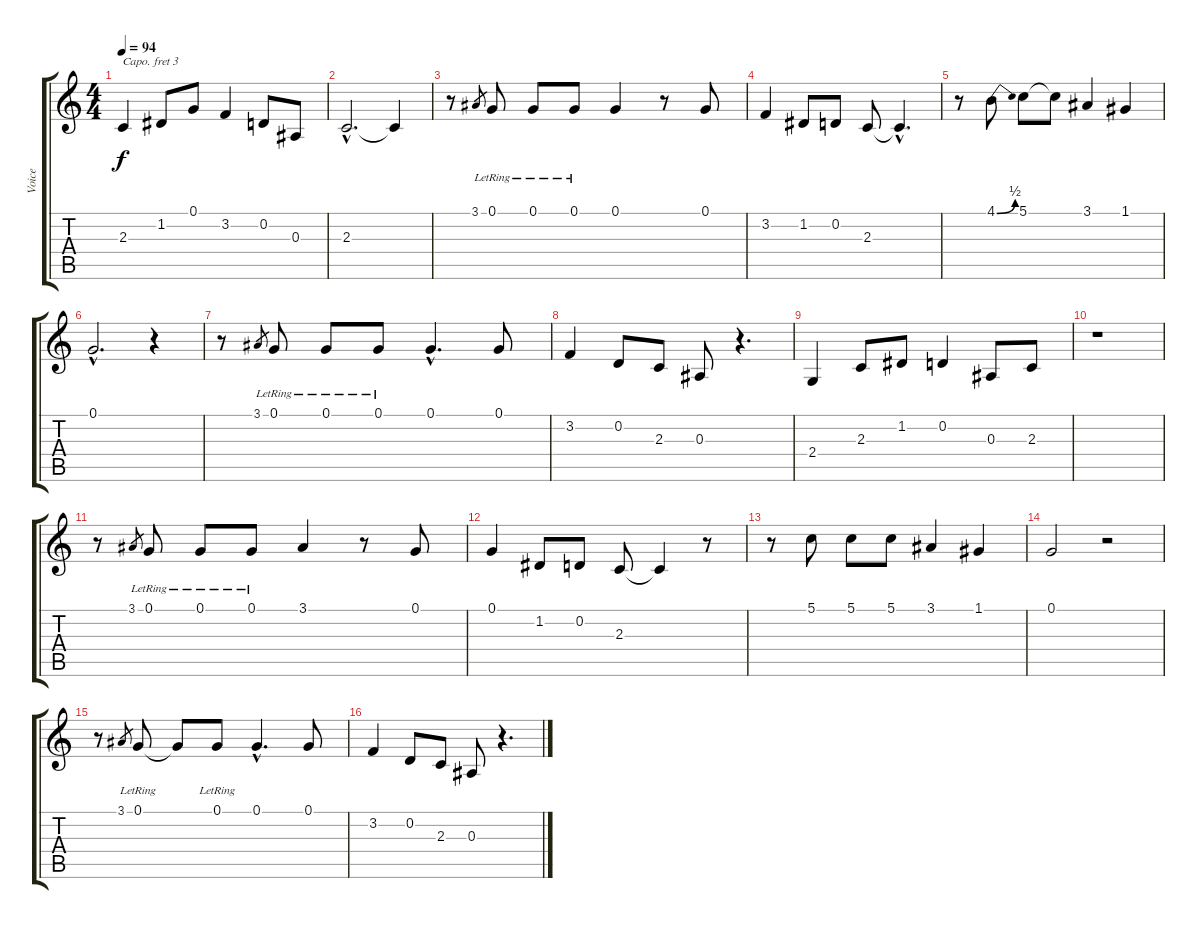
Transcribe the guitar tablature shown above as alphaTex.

\track ("Voice" "Voice") {instrument cello}
\staff {score tabs}
\capo 3
\tuning (E4 B3 G3 D3 A2 E2) {hide}
\ts (4 4)
\tempo 94
\clef g2
\ks c
2.3.4{dy f} 1.2.8 0.1.8 3.2.4 0.2.8 0.3.8 |
2.3{hac}.2{d} 2.3{t}.4 |
r.8{volume 10} 3.1.8{gr} 0.1{lr}.8 0.1{lr}.8 0.1{lr}.8 0.1.4 r.8 0.1.8 |
3.2.4 1.2.8 0.2.8 2.3.8 2.3{hac t}.4{d} |
r.8 4.1{be (bend 0 0 60 2)}.8 5.1.8 5.1{t}.8 3.1.4 1.1.4 |
0.1{hac}.2{d} r.4 |
r.8 3.1.8{gr} 0.1{lr}.8 0.1{lr}.8 0.1{lr}.8 0.1{hac}.4{d} 0.1.8 |
3.2.4 0.2.8 2.3.8 0.3.8 r.4{d} |
2.4.4 2.3.8 1.2.8 0.2.4 0.3.8 2.3.8 |
r.1 |
r.8{volume 14} 3.1.8{gr} 0.1{lr}.8 0.1{lr}.8 0.1{lr}.8 3.1.4 r.8 0.1.8 |
0.1.4 1.2.8 0.2.8 2.3.8 2.3{t}.4 r.8 |
r.8 5.1.8 5.1.8 5.1.8 3.1.4 1.1.4 |
0.1.2 r.2 |
r.8 3.1.8{gr} 0.1{lr}.8 0.1{t}.8 0.1{lr}.8 0.1{hac}.4{d} 0.1.8 |
3.2.4 0.2.8 2.3.8 0.3.8 r.4{d}
